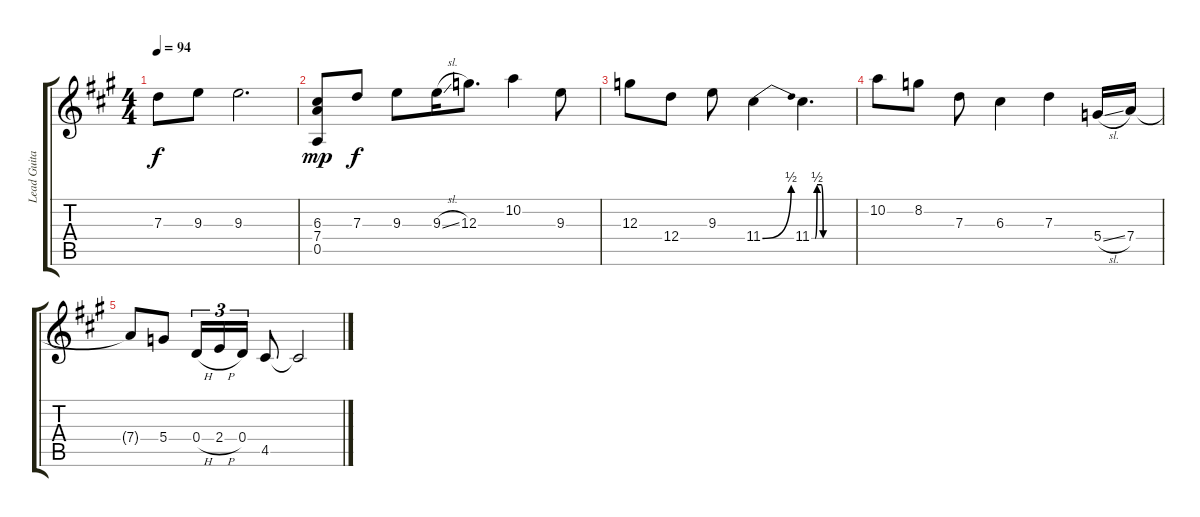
\track ("Lead Guitar" "Lead Guita") {instrument overdrivenguitar}
\staff {score tabs}
\tuning (E4 B3 G3 D3 A2 E2) {hide}
\ts (4 4)
\tempo 94
\clef g2
\ks a
7.3{t}.8{dy f} 9.3.8 9.3.2{d} |
(6.3 7.4 0.5).8{dy mp} 7.3.8{dy f} 9.3.8 9.3{sl}.16 12.3.8{d} 10.2.4 9.3.8 |
12.3.8 12.4.8 9.3.8 11.4{be (bend 0 0 60 2)}.4 11.4{be (custom 0 0 5 0 8 2 14 2 17 0 27 0 31 0 41 0 47 0 50 0 55 0 60 0)}.4{d} |
10.2.8 8.2.8 7.3.8 6.3.4 7.3.4 5.4{sl}.16 7.4.16 |
7.4{t}.8 5.4.8 0.4{h}.16{tu (3 2)} 2.4{h}.16{tu (3 2) beam merge} 0.4.16{tu (3 2)} 4.5.8 4.5{t}.2
